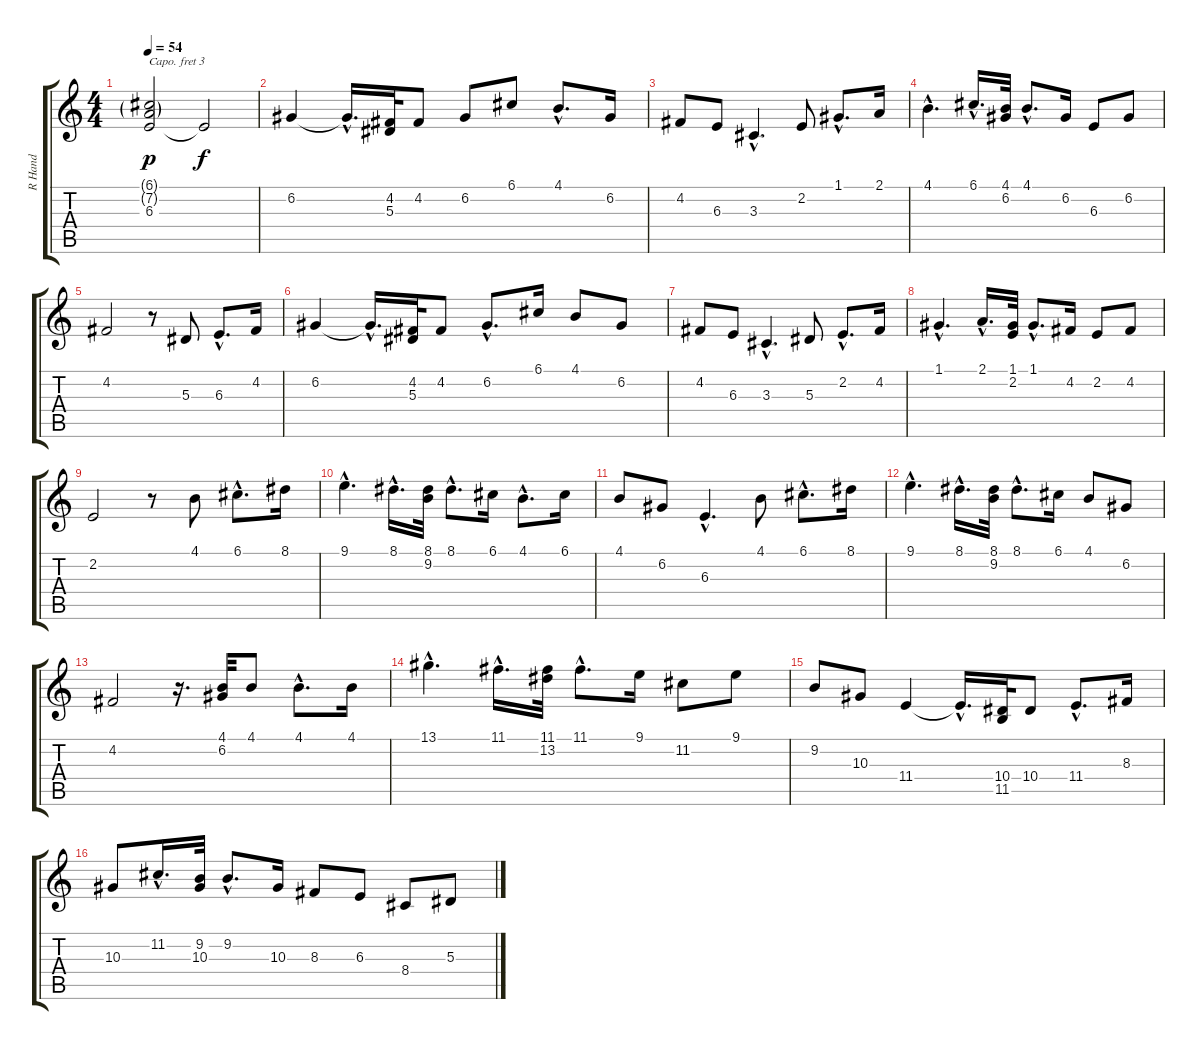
\track ("R Hand" "R Hand") {instrument acousticgrandpiano}
\staff {score tabs}
\capo 3
\tuning (E4 B3 G3 D3 A2 E2) {hide}
\ts (4 4)
\tempo 54
\clef g2
\ks c
(6.1{g} 7.2{g} 6.3).2{dy p} 6.3{t}.2{dy f} |
6.2.4 6.2{hac t}.16{d} (4.2 5.3).32 4.2.8 6.2.8 6.1.8 4.1{hac}.8{d} 6.2.16 |
4.2.8 6.3.8 3.3{hac}.4{d} 2.2.8 1.1{hac}.8{d} 2.1.16 |
4.1{hac}.4{d} 6.1{hac}.16{d} (4.1 6.2).32 4.1{hac}.8{d} 6.2.16 6.3.8 6.2.8 |
4.2.2 r.8 5.3.8 6.3{hac}.8{d} 4.2.16 |
6.2.4 6.2{hac t}.16{d} (4.2 5.3).32 4.2.8 6.2{hac}.8{d} 6.1.16 4.1.8 6.2.8 |
4.2.8 6.3.8 3.3{hac}.4{d} 5.3.8 2.2{hac}.8{d} 4.2.16 |
1.1{hac}.4{d} 2.1{hac}.16{d} (1.1 2.2).32 1.1{hac}.8{d} 4.2.16 2.2.8 4.2.8 |
2.2.2 r.8 4.1.8 6.1{hac}.8{d} 8.1.16 |
9.1{hac}.4{d} 8.1{hac}.16{d} (8.1 9.2).32 8.1{hac}.8{d} 6.1.16 4.1{hac}.8{d} 6.1.16 |
4.1.8 6.2.8 6.3{hac}.4{d} 4.1.8 6.1{hac}.8{d} 8.1.16 |
9.1{hac}.4{d} 8.1{hac}.16{d} (8.1 9.2).32 8.1{hac}.8{d} 6.1.16 4.1.8 6.2.8 |
4.2.2 r.16{d} (4.1 6.2).32 4.1.8 4.1{hac}.8{d} 4.1.16 |
13.1{hac}.4{d} 11.1{hac}.16{d} (11.1 13.2).32 11.1{hac}.8{d} 9.1.16 11.2.8 9.1.8 |
9.2.8 10.3.8 11.4.4 11.4{hac t}.16{d} (10.4 11.5).32 10.4.8 11.4{hac}.8{d} 8.3.16 |
10.3.8 11.2{hac}.16{d} (9.2 10.3).32 9.2{hac}.8{d} 10.3.16 8.3.8 6.3.8 8.4.8 5.3.8
